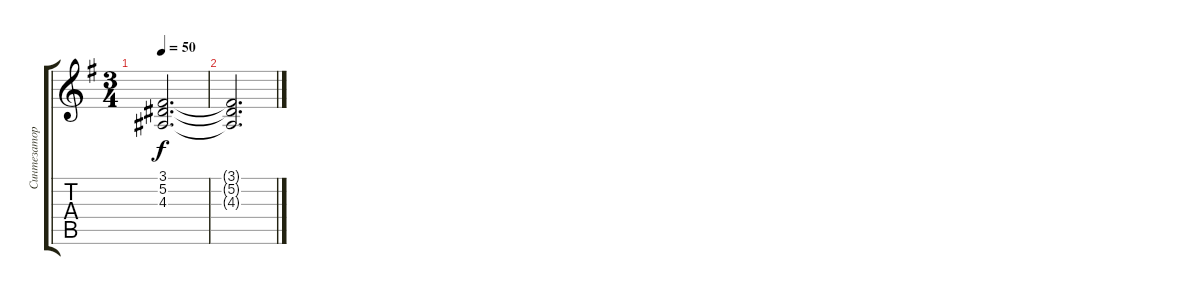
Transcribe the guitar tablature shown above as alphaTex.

\track ("Синтезатор" "Синтезатор") {instrument stringensemble1}
\staff {score tabs}
\tuning (Eb4 Bb3 Gb3 Db3 Ab2 Eb2) {hide}
\ts (3 4)
\tempo 50
\clef g2
\ks eminor
(3.1{t} 5.2{t} 4.3{t}).2{d dy f volume 0} |
(3.1{t} 5.2{t} 4.3{t}).2{d}
